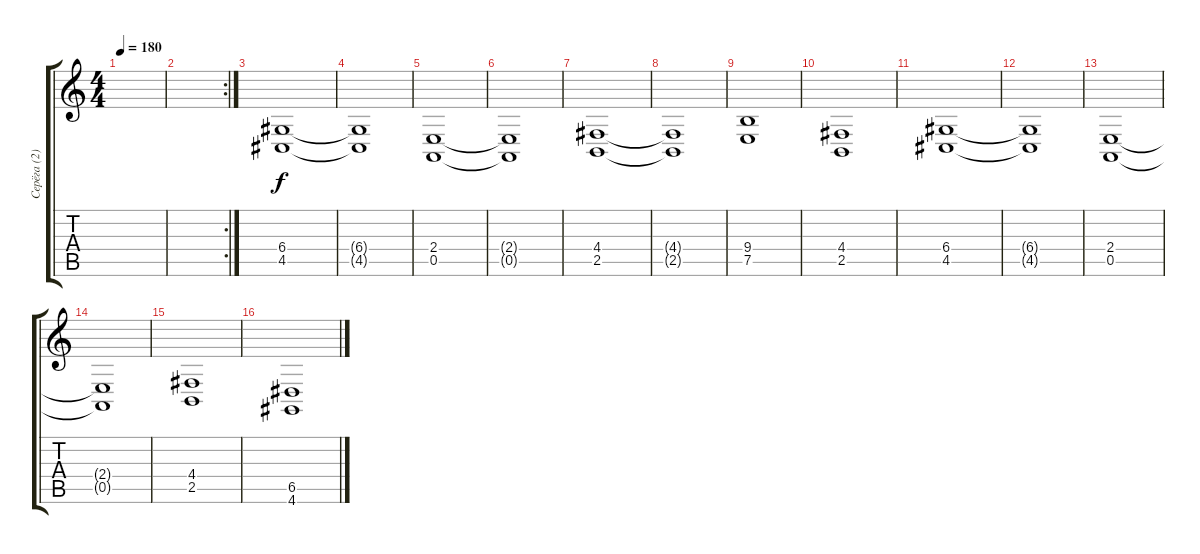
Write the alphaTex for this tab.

\track ("Серёга (2)" "Серёга (2)") {instrument stringensemble1}
\staff {score tabs}
\tuning (E4 B3 G3 D3 A2 E2) {hide}
\ts (4 4)
\tempo 180
\clef g2
\ks c
|
\rc 2
|
(6.4 4.5).1 |
(6.4{t} 4.5{t}).1 |
(2.4 0.5).1 |
(2.4{t} 0.5{t}).1 |
(4.4 2.5).1 |
(4.4{t} 2.5{t}).1 |
(9.4 7.5).1 |
(4.4 2.5).1 |
(6.4 4.5).1 |
(6.4{t} 4.5{t}).1 |
(2.4 0.5).1 |
(2.4{t} 0.5{t}).1 |
(4.4 2.5).1 |
(6.5 4.6).1
